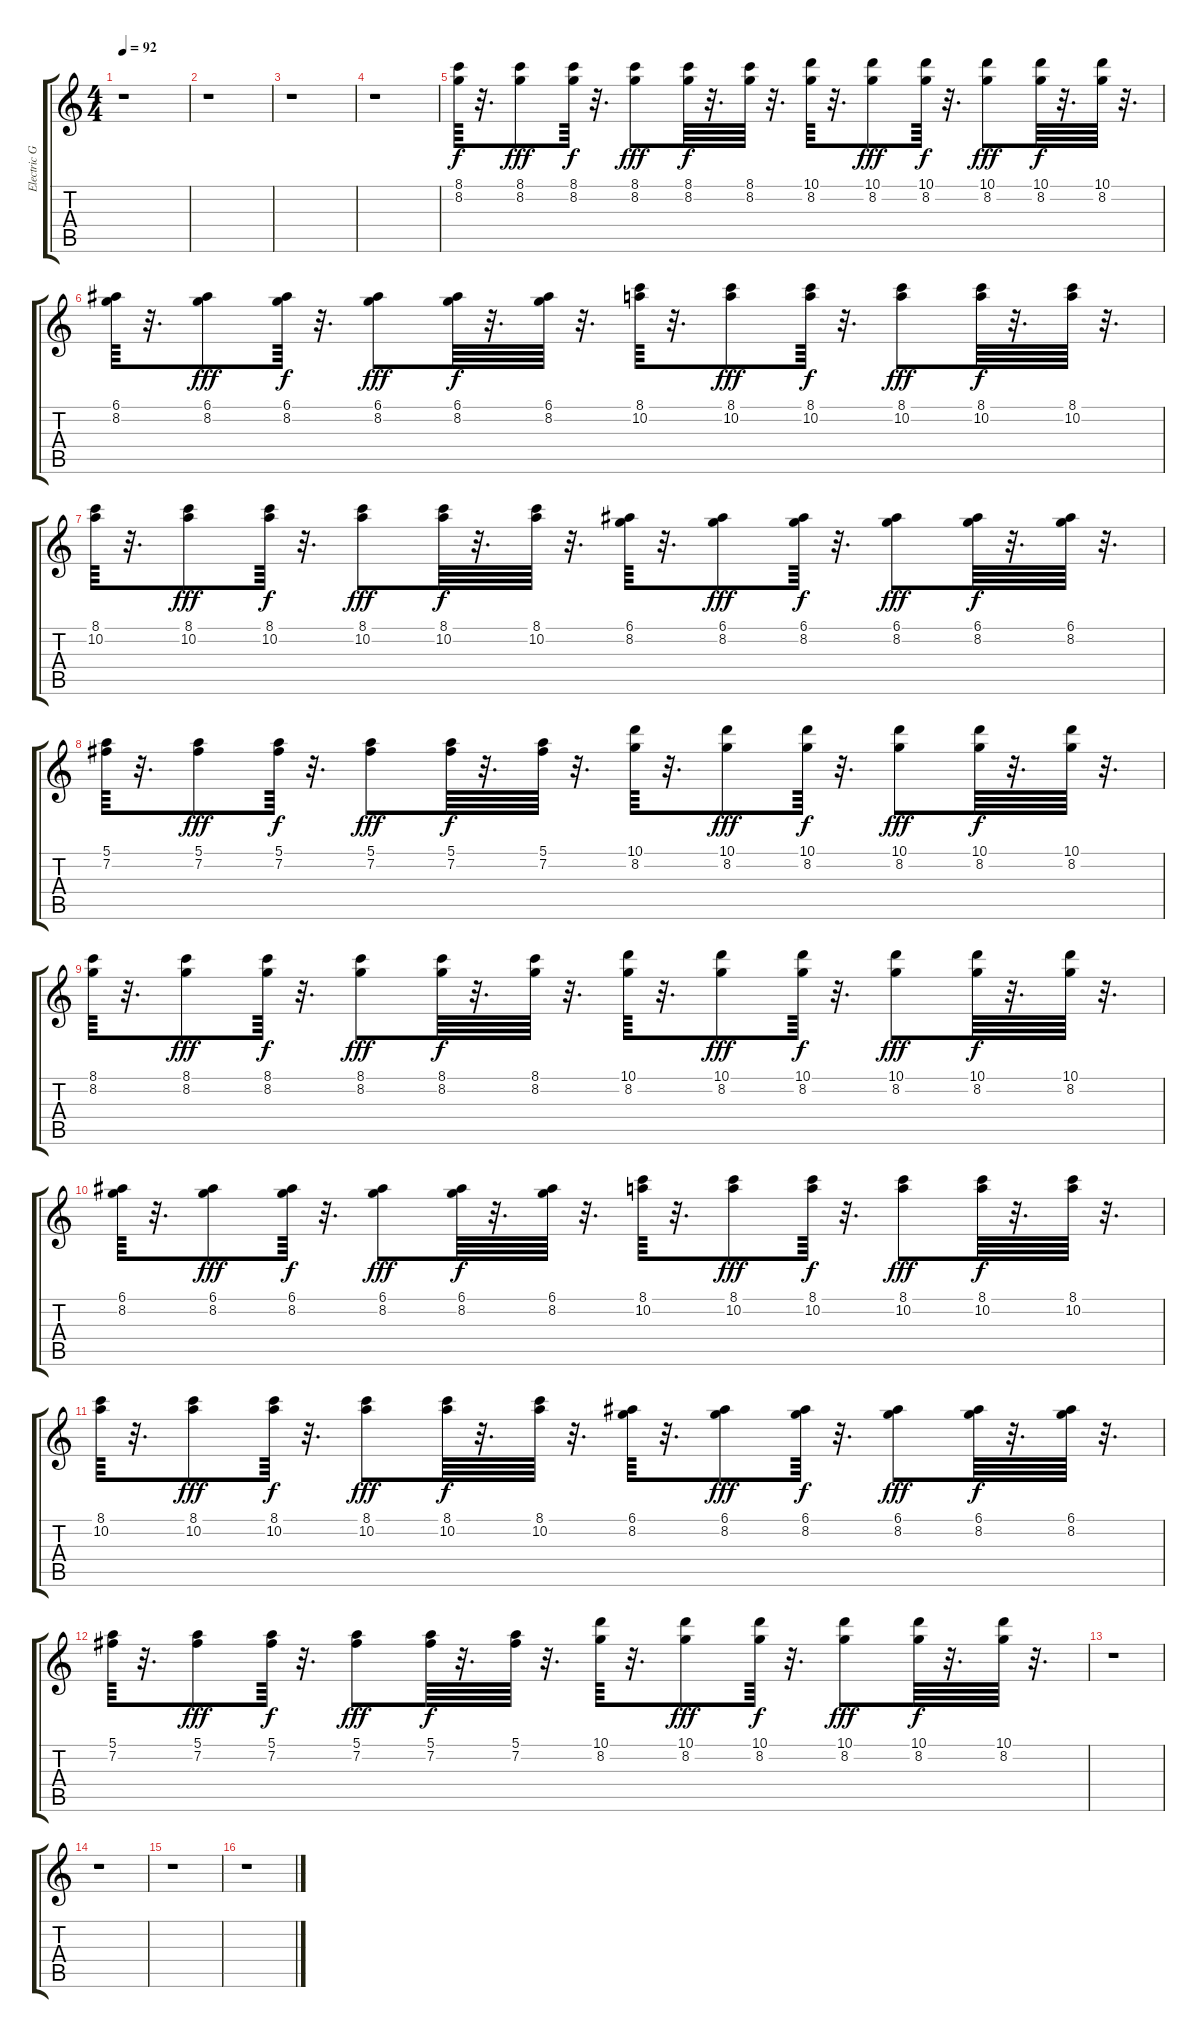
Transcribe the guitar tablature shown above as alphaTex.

\track ("Electric Guitar" "Electric G") {instrument electricguitarclean}
\staff {score tabs}
\tuning (E4 B3 G3 D3 A2 E2) {hide}
\ts (4 4)
\tempo 92
\clef g2
\ks c
r.1{dy f} |
r.1 |
r.1 |
r.1 |
(8.1 8.2).64 r.32{d} (8.1 8.2).8{dy fff} (8.1 8.2).64{dy f} r.32{d} (8.1 8.2).8{dy fff} (8.1 8.2).64{dy f} r.32{d} (8.1 8.2).64 r.32{d} (10.1 8.2).64 r.32{d} (10.1 8.2).8{dy fff} (10.1 8.2).64{dy f} r.32{d} (10.1 8.2).8{dy fff} (10.1 8.2).64{dy f} r.32{d} (10.1 8.2).64 r.32{d} |
(6.1 8.2).64 r.32{d} (6.1 8.2).8{dy fff} (6.1 8.2).64{dy f} r.32{d} (6.1 8.2).8{dy fff} (6.1 8.2).64{dy f} r.32{d} (6.1 8.2).64 r.32{d} (8.1 10.2).64 r.32{d} (8.1 10.2).8{dy fff} (8.1 10.2).64{dy f} r.32{d} (8.1 10.2).8{dy fff} (8.1 10.2).64{dy f} r.32{d} (8.1 10.2).64 r.32{d} |
(8.1 10.2).64 r.32{d} (8.1 10.2).8{dy fff} (8.1 10.2).64{dy f} r.32{d} (8.1 10.2).8{dy fff} (8.1 10.2).64{dy f} r.32{d} (8.1 10.2).64 r.32{d} (6.1 8.2).64 r.32{d} (6.1 8.2).8{dy fff} (6.1 8.2).64{dy f} r.32{d} (6.1 8.2).8{dy fff} (6.1 8.2).64{dy f} r.32{d} (6.1 8.2).64 r.32{d} |
(5.1 7.2).64 r.32{d} (5.1 7.2).8{dy fff} (5.1 7.2).64{dy f} r.32{d} (5.1 7.2).8{dy fff} (5.1 7.2).64{dy f} r.32{d} (5.1 7.2).64 r.32{d} (10.1 8.2).64 r.32{d} (10.1 8.2).8{dy fff} (10.1 8.2).64{dy f} r.32{d} (10.1 8.2).8{dy fff} (10.1 8.2).64{dy f} r.32{d} (10.1 8.2).64 r.32{d} |
(8.1 8.2).64 r.32{d} (8.1 8.2).8{dy fff} (8.1 8.2).64{dy f} r.32{d} (8.1 8.2).8{dy fff} (8.1 8.2).64{dy f} r.32{d} (8.1 8.2).64 r.32{d} (10.1 8.2).64 r.32{d} (10.1 8.2).8{dy fff} (10.1 8.2).64{dy f} r.32{d} (10.1 8.2).8{dy fff} (10.1 8.2).64{dy f} r.32{d} (10.1 8.2).64 r.32{d} |
(6.1 8.2).64 r.32{d} (6.1 8.2).8{dy fff} (6.1 8.2).64{dy f} r.32{d} (6.1 8.2).8{dy fff} (6.1 8.2).64{dy f} r.32{d} (6.1 8.2).64 r.32{d} (8.1 10.2).64 r.32{d} (8.1 10.2).8{dy fff} (8.1 10.2).64{dy f} r.32{d} (8.1 10.2).8{dy fff} (8.1 10.2).64{dy f} r.32{d} (8.1 10.2).64 r.32{d} |
(8.1 10.2).64 r.32{d} (8.1 10.2).8{dy fff} (8.1 10.2).64{dy f} r.32{d} (8.1 10.2).8{dy fff} (8.1 10.2).64{dy f} r.32{d} (8.1 10.2).64 r.32{d} (6.1 8.2).64 r.32{d} (6.1 8.2).8{dy fff} (6.1 8.2).64{dy f} r.32{d} (6.1 8.2).8{dy fff} (6.1 8.2).64{dy f} r.32{d} (6.1 8.2).64 r.32{d} |
(5.1 7.2).64 r.32{d} (5.1 7.2).8{dy fff} (5.1 7.2).64{dy f} r.32{d} (5.1 7.2).8{dy fff} (5.1 7.2).64{dy f} r.32{d} (5.1 7.2).64 r.32{d} (10.1 8.2).64 r.32{d} (10.1 8.2).8{dy fff} (10.1 8.2).64{dy f} r.32{d} (10.1 8.2).8{dy fff} (10.1 8.2).64{dy f} r.32{d} (10.1 8.2).64 r.32{d} |
r.1 |
r.1 |
r.1 |
r.1
